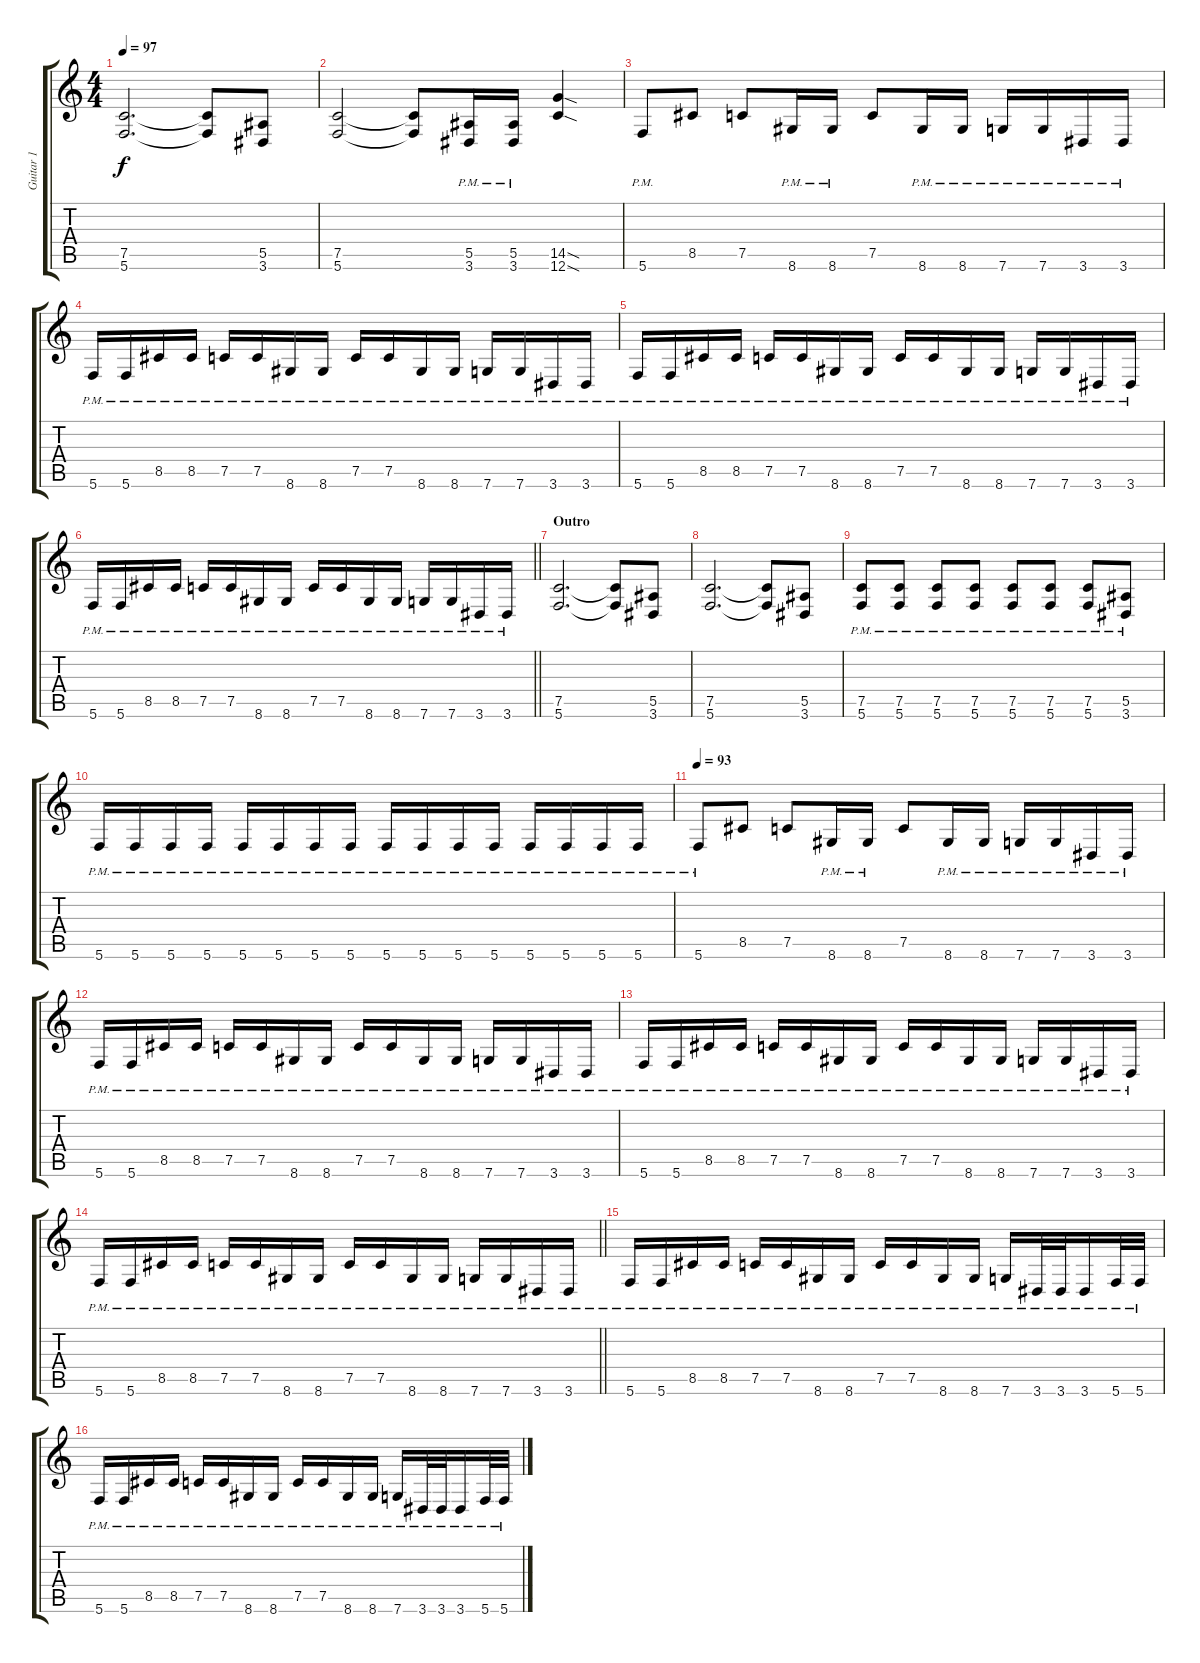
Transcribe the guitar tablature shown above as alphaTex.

\track ("Guitar 1" "Guitar 1") {instrument distortionguitar}
\staff {score tabs}
\tuning (C4 G3 Eb3 Bb2 F2 C2) {hide}
\ts (4 4)
\tempo 97
\clef g2
\ks c
(7.5 5.6).2{d dy f} (7.5{t} 5.6{t}).8 (5.5 3.6).8 |
(7.5 5.6).2 (7.5{t} 5.6{t}).8 (5.5{pm} 3.6{pm}).16 (5.5{pm} 3.6{pm}).16 (14.5{sod} 12.6{sod}).4 |
5.6{pm}.8 8.5.8 7.5.8 8.6{pm}.16 8.6{pm}.16 7.5.8 8.6{pm}.16 8.6{pm}.16 7.6{pm}.16 7.6{pm}.16 3.6{pm}.16 3.6{pm}.16 |
5.6{pm}.16 5.6{pm}.16 8.5{pm}.16 8.5{pm}.16 7.5{pm}.16 7.5{pm}.16 8.6{pm}.16 8.6{pm}.16 7.5{pm}.16 7.5{pm}.16 8.6{pm}.16 8.6{pm}.16 7.6{pm}.16 7.6{pm}.16 3.6{pm}.16 3.6{pm}.16 |
5.6{pm}.16 5.6{pm}.16 8.5{pm}.16 8.5{pm}.16 7.5{pm}.16 7.5{pm}.16 8.6{pm}.16 8.6{pm}.16 7.5{pm}.16 7.5{pm}.16 8.6{pm}.16 8.6{pm}.16 7.6{pm}.16 7.6{pm}.16 3.6{pm}.16 3.6{pm}.16 |
\barLineRight lightlight
5.6{pm}.16 5.6{pm}.16 8.5{pm}.16 8.5{pm}.16 7.5{pm}.16 7.5{pm}.16 8.6{pm}.16 8.6{pm}.16 7.5{pm}.16 7.5{pm}.16 8.6{pm}.16 8.6{pm}.16 7.6{pm}.16 7.6{pm}.16 3.6{pm}.16 3.6{pm}.16 |
\section ("" "Outro")
(7.5 5.6).2{d} (7.5{t} 5.6{t}).8 (5.5 3.6).8 |
(7.5 5.6).2{d} (7.5{t} 5.6{t}).8 (5.5 3.6).8 |
(7.5{pm} 5.6{pm}).8 (7.5{pm} 5.6{pm}).8 (7.5{pm} 5.6{pm}).8 (7.5{pm} 5.6{pm}).8 (7.5{pm} 5.6{pm}).8 (7.5{pm} 5.6{pm}).8 (7.5{pm} 5.6{pm}).8 (5.5{pm} 3.6{pm}).8 |
5.6{pm}.16 5.6{pm}.16 5.6{pm}.16 5.6{pm}.16 5.6{pm}.16 5.6{pm}.16 5.6{pm}.16 5.6{pm}.16 5.6{pm}.16 5.6{pm}.16 5.6{pm}.16 5.6{pm}.16 5.6{pm}.16 5.6{pm}.16 5.6{pm}.16 5.6{pm}.16 |
\tempo 93
5.6{pm}.8 8.5.8 7.5.8 8.6{pm}.16 8.6{pm}.16 7.5.8 8.6{pm}.16 8.6{pm}.16 7.6{pm}.16 7.6{pm}.16 3.6{pm}.16 3.6{pm}.16 |
5.6{pm}.16 5.6{pm}.16 8.5{pm}.16 8.5{pm}.16 7.5{pm}.16 7.5{pm}.16 8.6{pm}.16 8.6{pm}.16 7.5{pm}.16 7.5{pm}.16 8.6{pm}.16 8.6{pm}.16 7.6{pm}.16 7.6{pm}.16 3.6{pm}.16 3.6{pm}.16 |
5.6{pm}.16 5.6{pm}.16 8.5{pm}.16 8.5{pm}.16 7.5{pm}.16 7.5{pm}.16 8.6{pm}.16 8.6{pm}.16 7.5{pm}.16 7.5{pm}.16 8.6{pm}.16 8.6{pm}.16 7.6{pm}.16 7.6{pm}.16 3.6{pm}.16 3.6{pm}.16 |
\barLineRight lightlight
5.6{pm}.16 5.6{pm}.16 8.5{pm}.16 8.5{pm}.16 7.5{pm}.16 7.5{pm}.16 8.6{pm}.16 8.6{pm}.16 7.5{pm}.16 7.5{pm}.16 8.6{pm}.16 8.6{pm}.16 7.6{pm}.16 7.6{pm}.16 3.6{pm}.16 3.6{pm}.16 |
5.6{pm}.16 5.6{pm}.16 8.5{pm}.16 8.5{pm}.16 7.5{pm}.16 7.5{pm}.16 8.6{pm}.16 8.6{pm}.16 7.5{pm}.16 7.5{pm}.16 8.6{pm}.16 8.6{pm}.16 7.6{pm}.16 3.6{pm}.32 3.6{pm}.32 3.6{pm}.16 5.6{pm}.32 5.6{pm}.32 |
5.6{pm}.16 5.6{pm}.16 8.5{pm}.16 8.5{pm}.16 7.5{pm}.16 7.5{pm}.16 8.6{pm}.16 8.6{pm}.16 7.5{pm}.16 7.5{pm}.16 8.6{pm}.16 8.6{pm}.16 7.6{pm}.16 3.6{pm}.32 3.6{pm}.32 3.6{pm}.16 5.6{pm}.32 5.6{pm}.32
